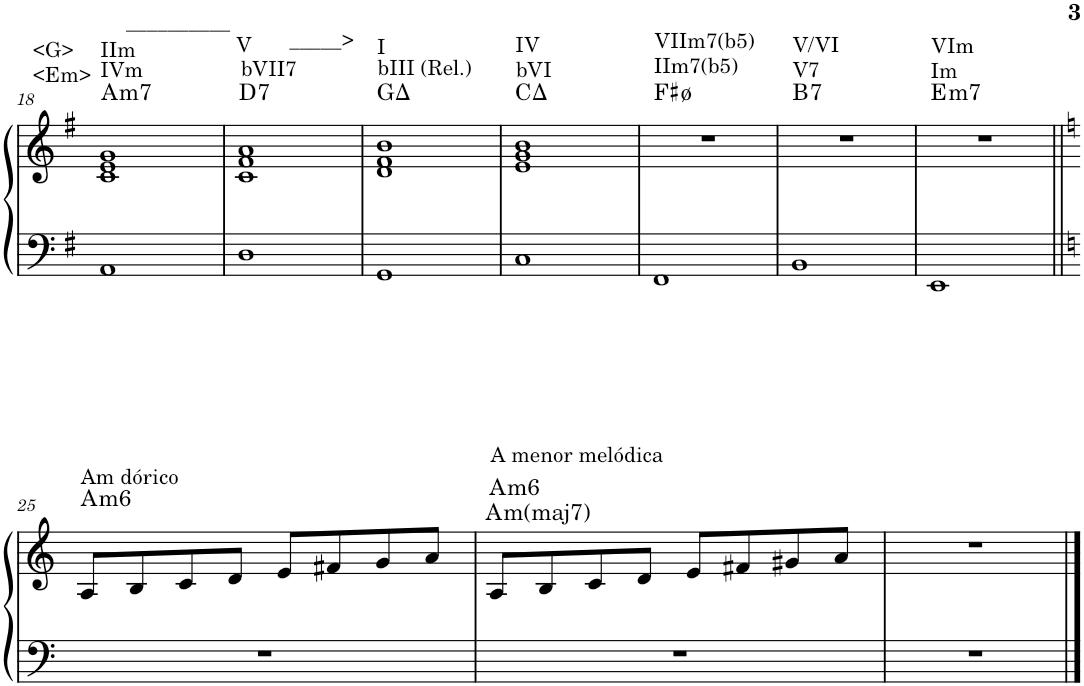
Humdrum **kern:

**kern	**kern	**harte
*part1	*part1	*part1
*staff2	*staff1	*
*I"Piano	*	*
*I'Pno.	*	*
!!LO:PB:g=z
*clefF4	*clefG2	*
*k[f#]	*k[f#]	*
*M4/4	*M4/4	*
=18	=18	=18
!	!LO:TX:a:t=IVm	!
!	!LO:TX:a:t=IIm	!
!	!LO:TX:a:t=<G>	!
!	!LO:TX:a:t=<Em>	!
!	!LO:TX:a:t=__________	!LO:H:kt=m7
1AA	1c 1e 1g	A:min7
=19	=19	=19
!	!LO:TX:a:t=bVII7	!
!	!LO:TX:a:t=V	!
!	!LO:TX:a:t=_____>	!LO:H:kt=7
1D	1c 1f# 1a	D:7
=20	=20	=20
!	!LO:TX:a:t=bIII (Rel.)	!
!	!LO:TX:a:t=I	!
1GG	1d 1f# 1b	G:maj
=21	=21	=21
!	!LO:TX:a:t=IV	!
!	!LO:TX:a:t=bVI	!
1C	1e 1g 1b	C:maj
=22	=22	=22
!	!LO:TX:a:t=VIIm7(b5)	!
!	!LO:TX:a:t=IIm7(b5)	!
1FF#	1r	F#:hdim7
=23	=23	=23
!	!LO:TX:a:t=V/VI	!
!	!LO:TX:a:t=V7	!LO:H:kt=7
1BB	1r	B:7
=24	=24	=24
!	!LO:TX:a:t=VIm	!
!	!LO:TX:a:t=Im	!LO:H:kt=m7
1EE	1r	E:min7
!!LO:LB:g=z
=25||	=25||	=25||
*k[]	*k[]	*
!	!LO:TX:a:t=Am dórico	!LO:H:kt=m6
1r	8A/L	A:min6
.	8B/	.
.	8c/	.
.	8d/J	.
.	8e/L	.
.	8f#X/	.
.	8g/	.
.	8a/J	.
=26	=26	=26
!	!LO:TX:a:t=A menor melódica	!LO:H:n=1:kt=m6
!	!	!LO:H:n=2:kt=mmaj7
1r	8A/L	A:min6 A:minmaj7
.	8B/	.
.	8c/	.
.	8d/J	.
.	8e/L	.
.	8f#X/	.
.	8g#X/	.
.	8a/J	.
=27	=27	=27
1r	1r	.
==	==	==
*-	*-	*-
